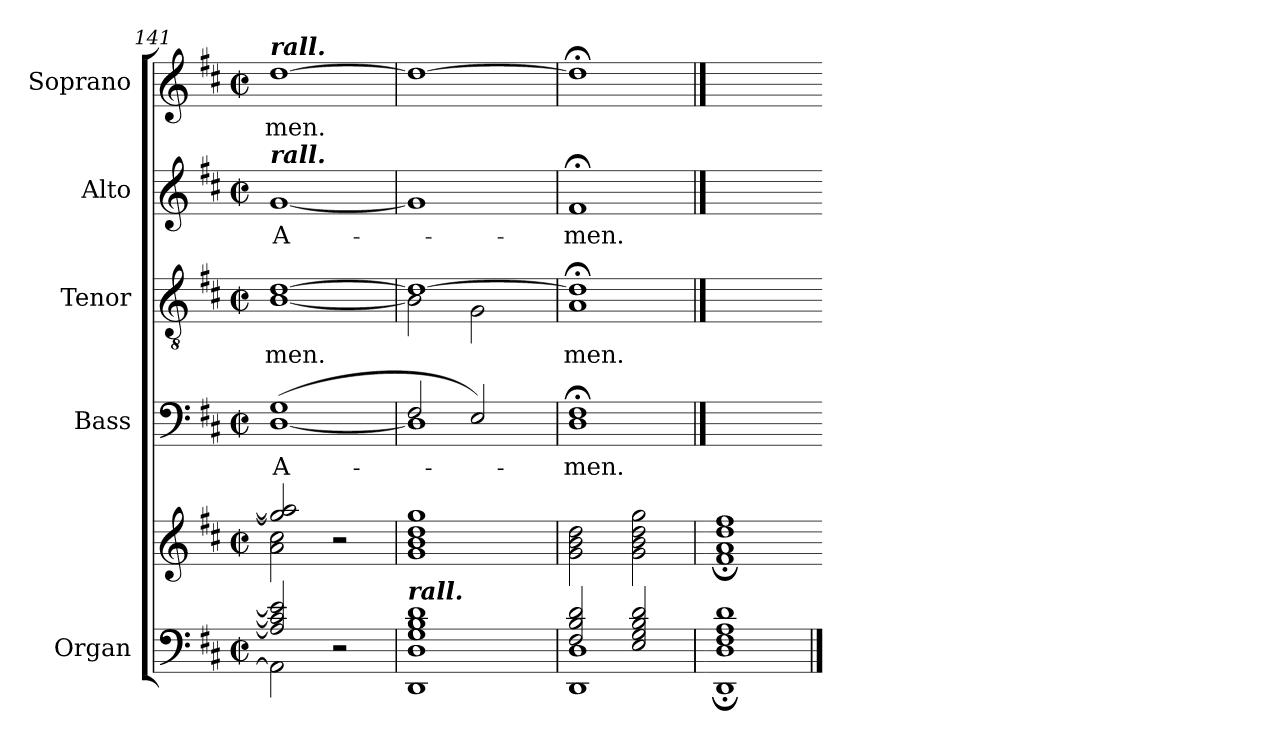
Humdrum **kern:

**kern	**kern	**kern	**text	**kern	**text	**kern	**text	**kern	**text
*part5	*part5	*part4	*part4	*part3	*part3	*part2	*part2	*part1	*part1
*staff6	*staff5	*staff4	*staff4	*staff3	*staff3	*staff2	*staff2	*staff1	*staff1
*I"Organ	*	*I"Bass	*	*I"Tenor	*	*I"Alto	*	*I"Soprano	*
*	*	*I'B	*	*I'T	*	*I'A	*	*I'S	*
*clefF4	*clefG2	*clefF4	*	*clefGv2	*	*clefG2	*	*clefG2	*
*k[f#c#]	*k[f#c#]	*k[f#c#]	*	*k[f#c#]	*	*k[f#c#]	*	*k[f#c#]	*
*D:	*D:	*D:	*	*D:	*	*D:	*	*D:	*
*M2/2	*M2/2	*M2/2	*	*M2/2	*	*M2/2	*	*M2/2	*
*met(c|)	*met(c|)	*met(c|)	*	*met(c|)	*	*met(c|)	*	*met(c|)	*
=141	=141	=141	=141	=141	=141	=141	=141	=141	=141
*^	*^	*	*	*	*	*	*	*	*
!	!	!	!	!	!	!	!	!	!	!LO:TX:a:Bi:t=rall.	!
!	!	!	!	!	!	!	!	!LO:TX:a:Bi:t=rall.	!	!	!
!	!	!	!	!	!	!LO:TX:a:Bi:t=rall.	!	!	!	!	!
!	!	!	!	!LO:TX:a:Bi:t=rall.	!	!	!	!	!	!	!
!	!	!	!	!	!LO:LY:a	!	!	!	!	!	!
*	*	*	*	*^	*	*	*	*	*	*	*
!	!	!	!	!	!	!LO:LY:b	!	!LO:LY:a	!	!LO:LY:b	!	!LO:LY:b
*	*	*	*	*	*	*	*^	*	*	*	*	*
2A/] 2c#/] 2e/]	2AA\]	2gg/] 2aa/]	2a\ 2cc#\	(>1G	[1D\	A-	[1d	[1B\	men.	[1g	A-	[1dd	-men.
2ryy	2r	2ryy	2r	.	.	.	.	.	.	.	.	.	.
=142	=142	=142	=142	=142	=142	=142	=142	=142	=142	=142	=142	=142	=142
!LO:TX:a:Bi:t=rall.	!	!	!	!	!	!	!	!	!	!	!	!	!
1G/ 1B/ 1d/	1DD\ 1D\	1ryy	1g\ 1b\ 1dd\ 1gg\	2F#/	1D\]	.	1d_	2B\]	.	1g]	.	1dd_	.
.	.	.	.	2E/)	.	.	.	2G\	.	.	.	.	.
=143	=143	=143	=143	=143	=143	=143	=143	=143	=143	=143	=143	=143	=143
!	!	!	!	!	!	!LO:LY:a	!	!	!	!	!	!	!
!	!	!	!	!	!	!LO:LY:b	!	!	!LO:LY:b	!	!LO:LY:b	!	!
2F#/ 2B/ 2d/	1DD\ 1D\	1ryy	2g\ 2b\ 2dd\	1F#;<	1D\	men.	1d;<]	1A\	men.	1f#;<	men.	1dd;<]	.
2E/ 2G/ 2B/ 2d/	.	.	2g\ 2b\ 2dd\ 2gg\	.	.	.	.	.	.	.	.	.	.
*	*	*	*	*v	*v	*	*	*	*	*	*	*	*
*	*	*	*	*	*	*v	*v	*	*	*	*	*
=	=	=	=	==	==	==	==	==	==	==	==
1D/ 1F#/ 1A/ 1d/	1DD;\	1ryy	1f#\;< 1a\;< 1dd\;< 1ff#\;<	1ryy	.	1ryy	.	1ryy	.	1ryy	.
*v	*v	*	*	*	*	*	*	*	*	*	*
*	*v	*v	*	*	*	*	*	*	*	*
==	==	=	=	=	=	=	=	=	=
*-	*-	*-	*-	*-	*-	*-	*-	*-	*-
